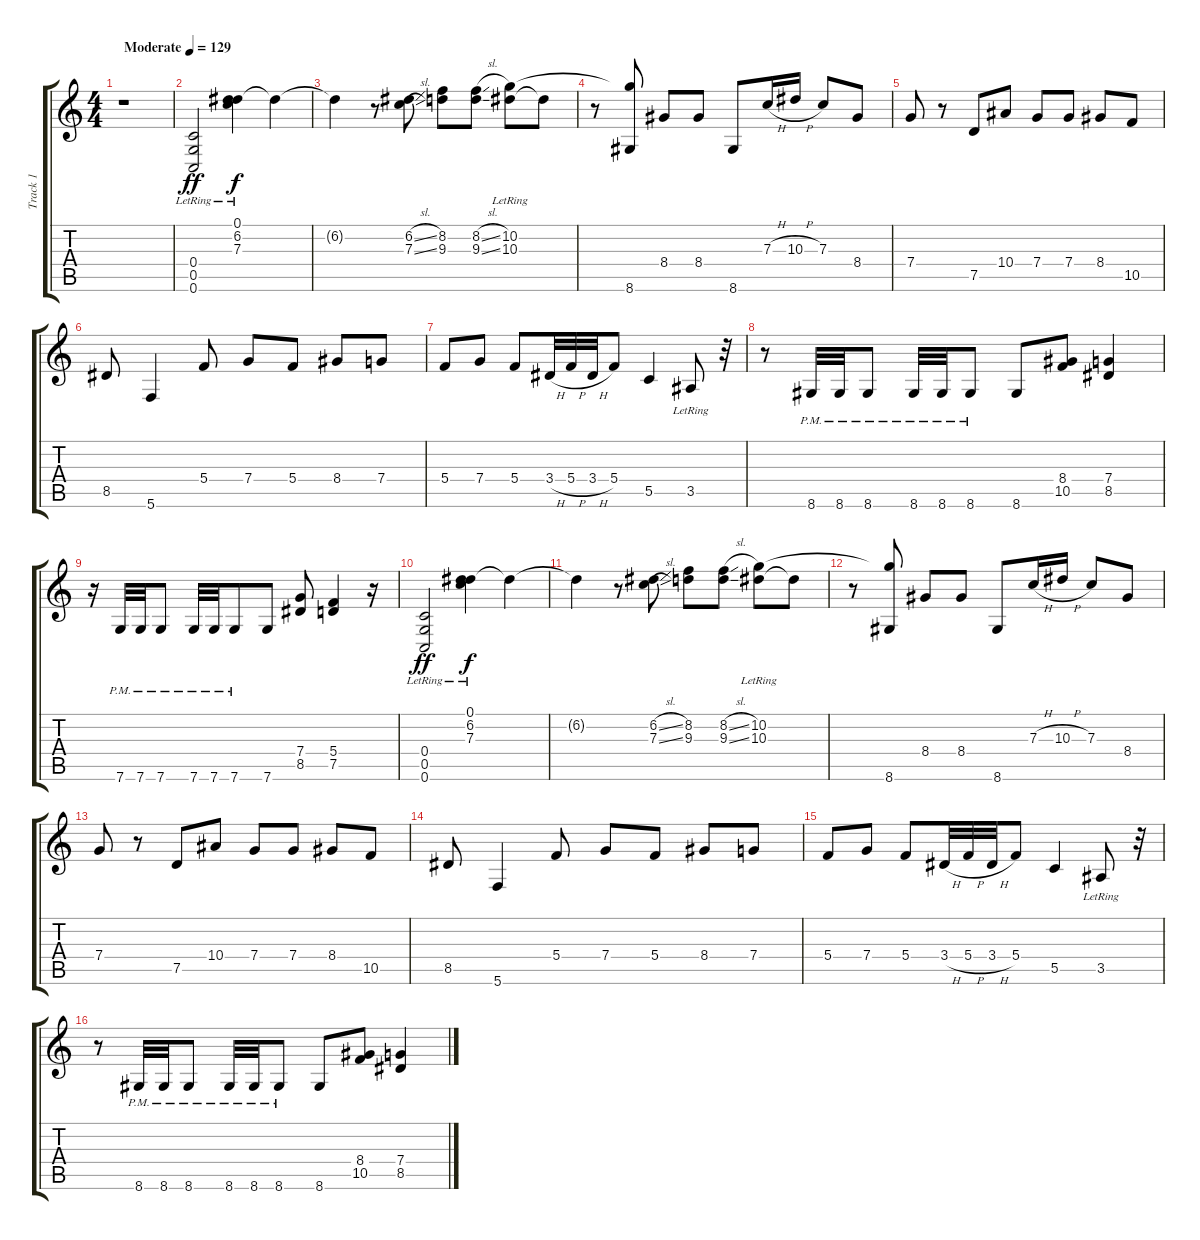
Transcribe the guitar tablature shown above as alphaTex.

\track ("Track 1" "Track 1") {instrument electricguitarclean}
\staff {score tabs}
\tuning (D4 A3 F3 C3 G2 C2) {hide}
\ts (4 4)
\tempo (129 "Moderate")
\clef g2
\ks c
r.1{dy ff instrument electricguitarclean} |
(0.4 0.5 0.6{lr}).2 (0.1 6.2{lr} 7.3{lr}).4{dy f} 6.2{t}.4 |
6.2{t}.4 r.8 (6.2{sl} 7.3{sl}).8 (8.2 9.3).8 (8.2{sl} 9.3{ss}).8 (10.2 10.3{lr}).8 10.3{t}.8 |
r.8 (10.2{t} 8.6).8 8.4.8 8.4.8 8.6.8 7.3{h}.16 10.3{h}.16 7.3.8 8.4.8 |
7.4.8 r.8 7.5.8 10.4.8 7.4.8 7.4.8 8.4.8 10.5.8 |
8.5.8 5.6.4 5.4.8 7.4.8 5.4.8 8.4.8 7.4.8 |
5.4.8 7.4.8 5.4.8 3.4{h}.32 5.4{h}.32 3.4{h}.32 5.4.8 5.5.4 3.5{lr}.8 r.32 |
r.8 8.6{pm}.32 8.6{pm}.32 8.6{pm}.8 8.6{pm}.32 8.6{pm}.32 8.6{pm}.8 8.6.8 (8.4 10.5).8 (7.4 8.5).4 |
r.16 7.6{pm}.32 7.6{pm}.32 7.6{pm}.8 7.6{pm}.32 7.6{pm}.32 7.6{pm}.8 7.6.8 (7.4 8.5).8 (5.4 7.5).4 r.16 |
(0.4 0.5 0.6{lr}).2{dy ff} (0.1 6.2{lr} 7.3{lr}).4{dy f} 6.2{t}.4 |
6.2{t}.4 r.8 (6.2{sl} 7.3{sl}).8 (8.2 9.3).8 (8.2{sl} 9.3{ss}).8 (10.2 10.3{lr}).8 10.3{t}.8 |
r.8 (10.2{t} 8.6).8 8.4.8 8.4.8 8.6.8 7.3{h}.16 10.3{h}.16 7.3.8 8.4.8 |
7.4.8 r.8 7.5.8 10.4.8 7.4.8 7.4.8 8.4.8 10.5.8 |
8.5.8 5.6.4 5.4.8 7.4.8 5.4.8 8.4.8 7.4.8 |
5.4.8 7.4.8 5.4.8 3.4{h}.32 5.4{h}.32 3.4{h}.32 5.4.8 5.5.4 3.5{lr}.8 r.32 |
r.8 8.6{pm}.32 8.6{pm}.32 8.6{pm}.8 8.6{pm}.32 8.6{pm}.32 8.6{pm}.8 8.6.8 (8.4 10.5).8 (7.4 8.5).4
